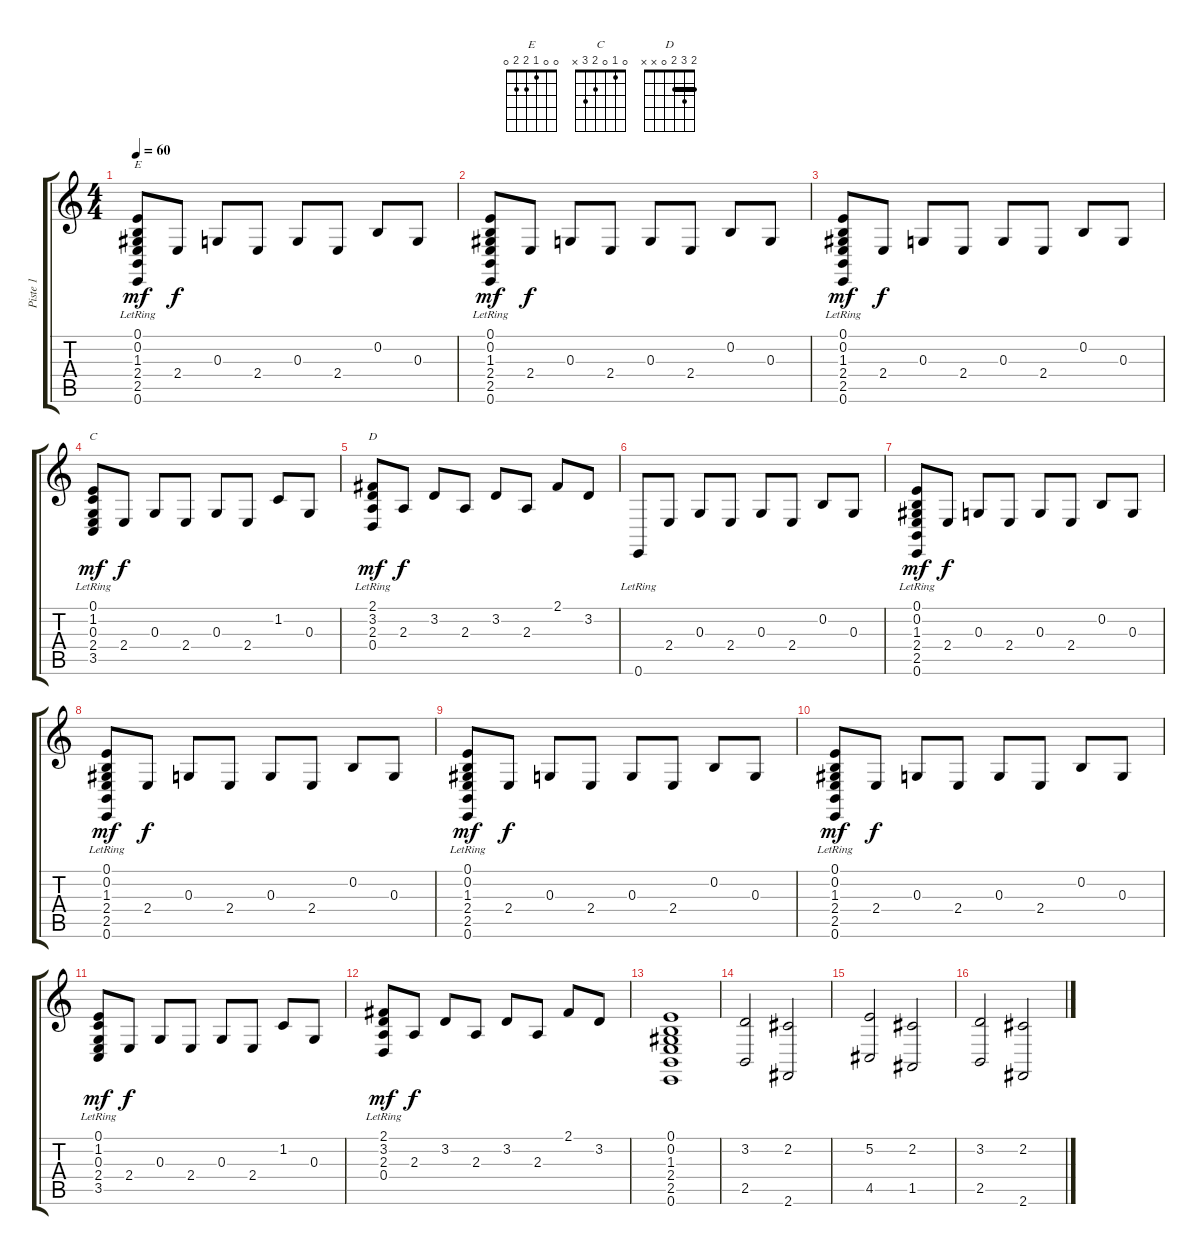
\track ("Piste 1" "Piste 1") {instrument acousticgrandpiano}
\staff {score tabs}
\tuning (E4 B3 G3 D3 A2 E2) {hide}
\chord ("E" 0 0 1 2 2 0)
\chord ("C" 0 1 0 2 3 x)
\chord ("D" 2 3 2 0 x x) {barre 2}
\ts (4 4)
\tempo 60
\clef g2
\ks c
(0.1{lr} 0.2{lr} 1.3{lr} 2.4 2.5{lr} 0.6{lr}).8{ch "E" dy mf} 2.4.8{dy f} 0.3.8 2.4.8 0.3.8 2.4.8 0.2.8 0.3.8 |
(0.1{lr} 0.2{lr} 1.3{lr} 2.4 2.5{lr} 0.6{lr}).8{dy mf} 2.4.8{dy f} 0.3.8 2.4.8 0.3.8 2.4.8 0.2.8 0.3.8 |
(0.1{lr} 0.2{lr} 1.3{lr} 2.4 2.5{lr} 0.6{lr}).8{dy mf} 2.4.8{dy f} 0.3.8 2.4.8 0.3.8 2.4.8 0.2.8 0.3.8 |
(0.1{lr} 1.2{lr} 0.3{lr} 2.4 3.5{lr}).8{ch "C" dy mf} 2.4.8{dy f} 0.3.8 2.4.8 0.3.8 2.4.8 1.2.8 0.3.8 |
(2.1{lr} 3.2{lr} 2.3 0.4{lr}).8{ch "D" dy mf} 2.3.8{dy f} 3.2.8 2.3.8 3.2.8 2.3.8 2.1.8 3.2.8 |
0.6{lr}.8 2.4.8 0.3.8 2.4.8 0.3.8 2.4.8 0.2.8 0.3.8 |
(0.1{lr} 0.2{lr} 1.3{lr} 2.4 2.5{lr} 0.6{lr}).8{dy mf} 2.4.8{dy f} 0.3.8 2.4.8 0.3.8 2.4.8 0.2.8 0.3.8 |
(0.1{lr} 0.2{lr} 1.3{lr} 2.4 2.5{lr} 0.6{lr}).8{dy mf} 2.4.8{dy f} 0.3.8 2.4.8 0.3.8 2.4.8 0.2.8 0.3.8 |
(0.1{lr} 0.2{lr} 1.3{lr} 2.4 2.5{lr} 0.6{lr}).8{dy mf} 2.4.8{dy f} 0.3.8 2.4.8 0.3.8 2.4.8 0.2.8 0.3.8 |
(0.1{lr} 0.2{lr} 1.3{lr} 2.4 2.5{lr} 0.6{lr}).8{dy mf} 2.4.8{dy f} 0.3.8 2.4.8 0.3.8 2.4.8 0.2.8 0.3.8 |
(0.1{lr} 1.2{lr} 0.3{lr} 2.4 3.5{lr}).8{dy mf} 2.4.8{dy f} 0.3.8 2.4.8 0.3.8 2.4.8 1.2.8 0.3.8 |
(2.1{lr} 3.2{lr} 2.3 0.4{lr}).8{dy mf} 2.3.8{dy f} 3.2.8 2.3.8 3.2.8 2.3.8 2.1.8 3.2.8 |
(0.1 0.2 1.3 2.4 2.5 0.6).1 |
(3.2 2.5).2 (2.2 2.6).2 |
(5.2 4.5).2 (2.2 1.5).2 |
(3.2 2.5).2 (2.2 2.6).2
